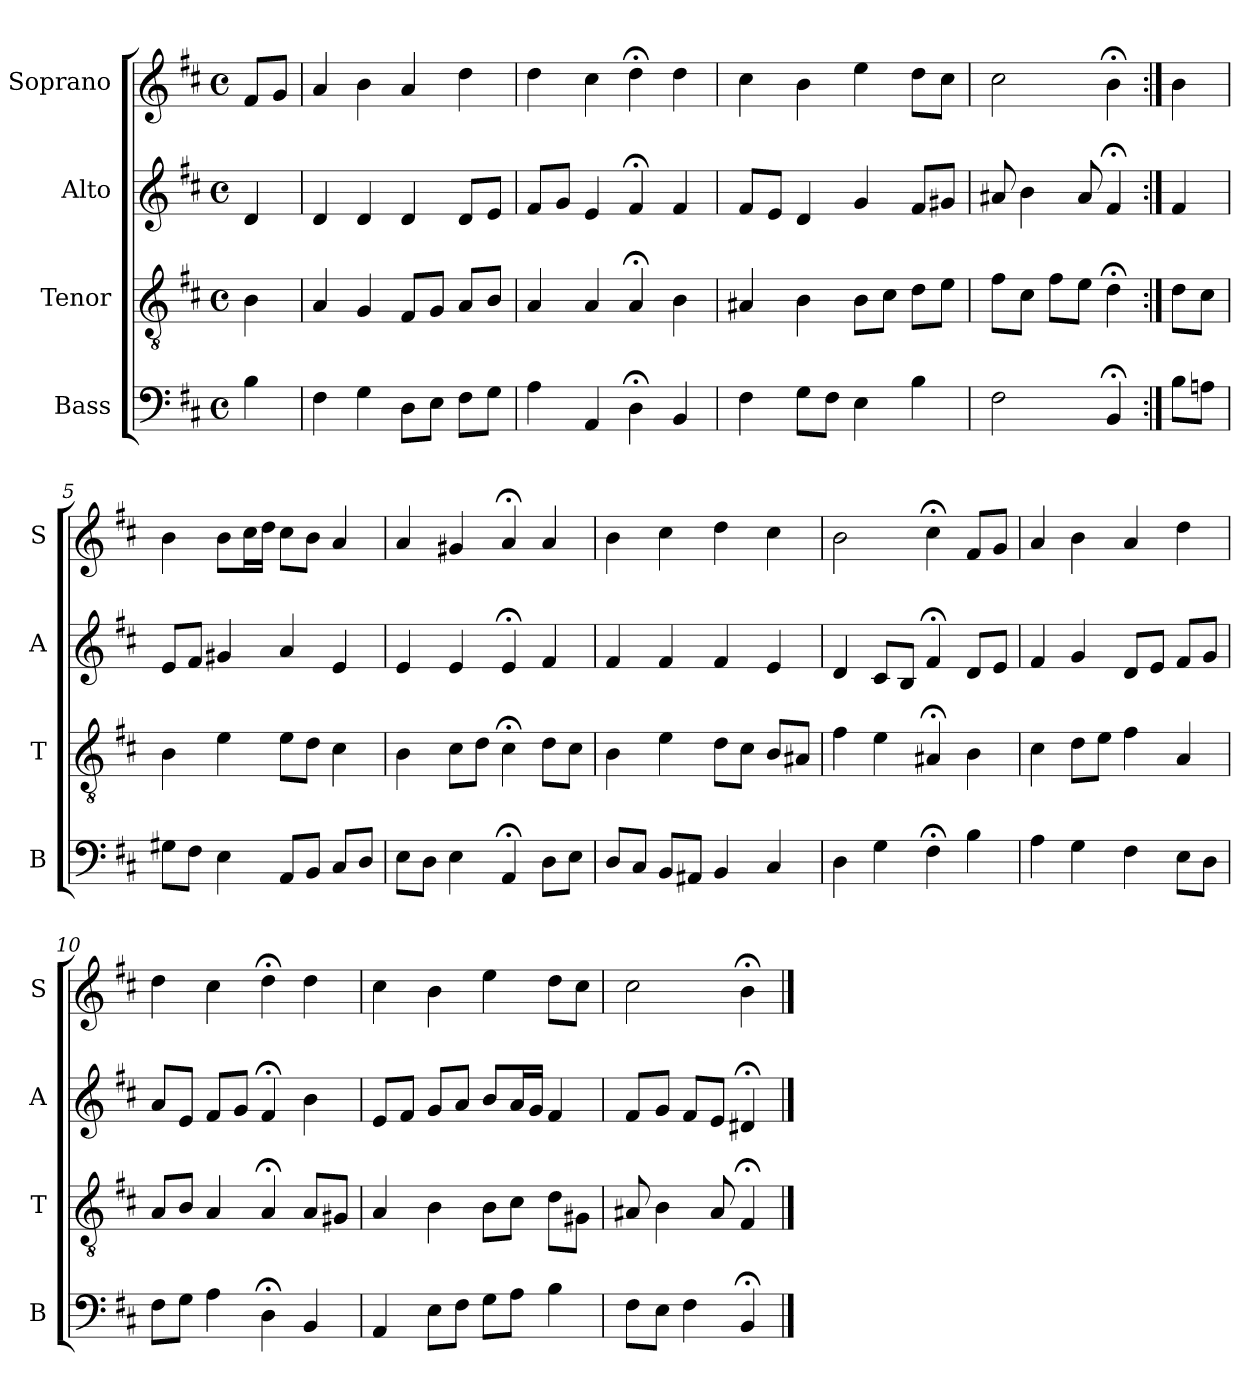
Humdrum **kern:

**kern	**kern	**kern	**kern
*part4	*part3	*part2	*part1
*staff4	*staff3	*staff2	*staff1
*I"Bass	*I"Tenor	*I"Alto	*I"Soprano
*I'B	*I'T	*I'A	*I'S
*clefF4	*clefGv2	*clefG2	*clefG2
*k[f#c#]	*k[f#c#]	*k[f#c#]	*k[f#c#]
*b:	*b:	*b:	*b:
*M4/4	*M4/4	*M4/4	*M4/4
*met(c)	*met(c)	*met(c)	*met(c)
*MM100	*MM100	*MM100	*MM100
=	=	=	=
4B	4B	4d	8f#L
.	.	.	8gJ
=1	=1	=1	=1
4F#	4A	4d	4a
4G	4G	4d	4b
8DL	8F#L	4d	4a
8EJ	8GJ	.	.
8F#L	8AL	8dL	4dd
8GJ	8BJ	8eJ	.
=2	=2	=2	=2
4A	4A	8f#L	4dd
.	.	8gJ	.
4AA	4A	4e	4cc#
4D;<	4A;<	4f#;<	4dd;<
4BB	4B	4f#	4dd
=3	=3	=3	=3
4F#	4A#X	8f#L	4cc#
.	.	8eJ	.
8GL	4B	4d	4b
8F#J	.	.	.
4E	8BL	4g	4ee
.	8c#J	.	.
4B	8dL	8f#L	8ddL
.	8eJ	8g#XJ	8cc#J
=4	=4	=4	=4
2F#	8f#L	8a#X	2cc#
.	8c#J	4b	.
.	8f#L	.	.
.	8eJ	8a#	.
4BB;<	4d;<	4f#;<	4b;<
=:|!	=:|!	=:|!	=:|!
8BL	8dL	4f#	4b
8AnJ	8c#J	.	.
=5	=5	=5	=5
8G#XL	4B	8eL	4b
8F#J	.	8f#J	.
4E	4e	4g#X	8bL
.	.	.	16cc#L
.	.	.	16ddJJ
8AAL	8eL	4a	8cc#L
8BBJ	8dJ	.	8bJ
8C#L	4c#	4e	4a
8DJ	.	.	.
=6	=6	=6	=6
8EL	4B	4e	4a
8DJ	.	.	.
4E	8c#L	4e	4g#X
.	8dJ	.	.
4AA;<	4c#;<	4e;<	4a;<
8DL	8dL	4f#	4a
8EJ	8c#J	.	.
=7	=7	=7	=7
8DL	4B	4f#	4b
8C#J	.	.	.
8BBL	4e	4f#	4cc#
8AA#XJ	.	.	.
4BB	8dL	4f#	4dd
.	8c#J	.	.
4C#	8BL	4e	4cc#
.	8A#XJ	.	.
=8	=8	=8	=8
4D	4f#	4d	2b
4G	4e	8c#L	.
.	.	8BJ	.
4F#;<i	4A#X;<i	4f#;<	4cc#;<
4Bi	4Bi	8dL	8f#L
.	.	8eJ	8gJ
=9	=9	=9	=9
4A	4c#	4f#	4a
4G	8dL	4g	4b
.	8eJ	.	.
4F#	4f#	8dL	4a
.	.	8eJ	.
8EL	4A	8f#L	4dd
8DJ	.	8gJ	.
=10	=10	=10	=10
8F#L	8AL	8aL	4dd
8GJ	8BJ	8eJ	.
4A	4A	8f#L	4cc#
.	.	8gJ	.
4D;<	4A;<	4f#;<	4dd;<
4BB	8AL	4b	4dd
.	8G#XJ	.	.
=11	=11	=11	=11
4AA	4A	8eL	4cc#
.	.	8f#J	.
8EL	4B	8gL	4b
8F#J	.	8aJ	.
8GL	8BL	8bL	4ee
8AJ	8c#J	16aL	.
.	.	16gJJ	.
4B	8dL	4f#	8ddL
.	8G#XJ	.	8cc#J
=12	=12	=12	=12
8F#L	8A#X	8f#L	2cc#
8EJ	4B	8gJ	.
4F#	.	8f#L	.
.	8A#	8eJ	.
4BB;<	4F#;<	4d#X;<	4b;<
==	==	==	==
*-	*-	*-	*-
